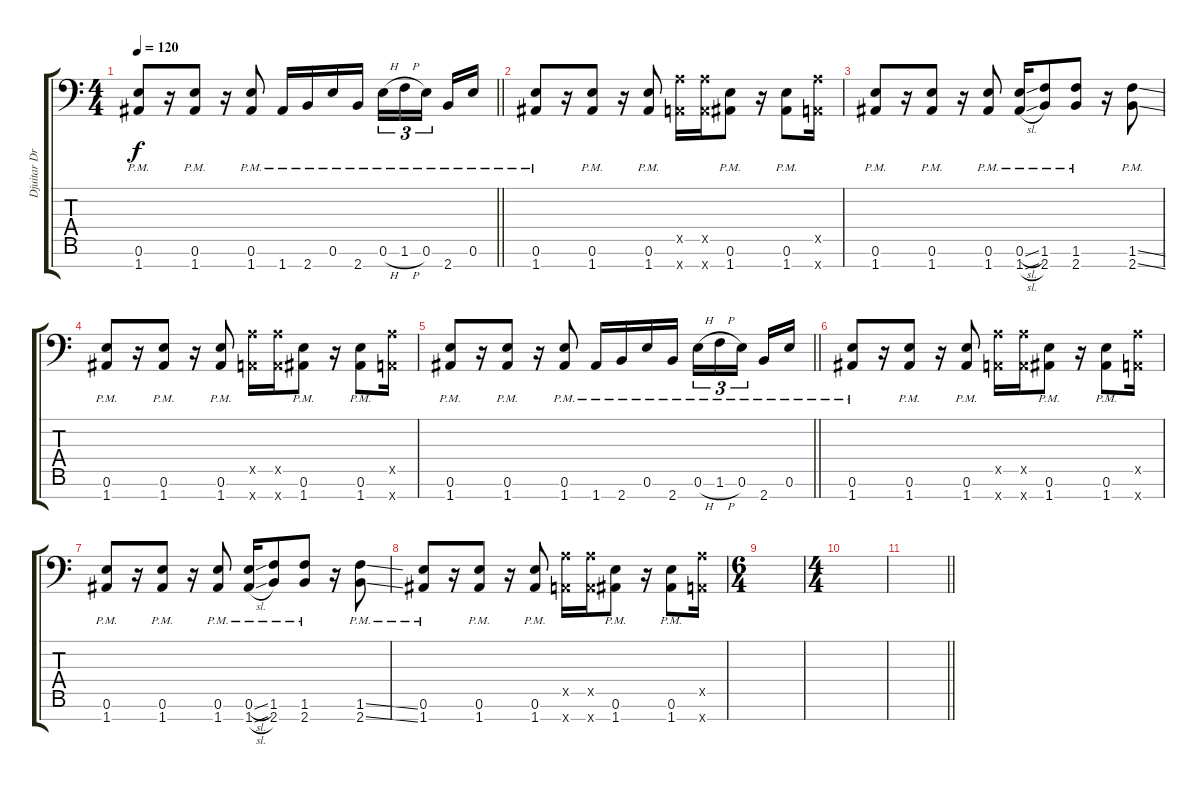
\track ("Djuitar Dropped A" "Djuitar Dr") {instrument distortionguitar}
\staff {score tabs}
\tuning (E4 B3 G3 D3 A2 E2 A1) {hide}
\ts (4 4)
\tempo 120
\clef f4
\barLineRight lightlight
\ks c
(0.6{pm} 1.7{pm}).8{dy f} r.16 (0.6{pm} 1.7{pm}).8 r.16 (0.6{pm} 1.7{pm}).8 1.7{pm}.16 2.7{pm}.16 0.6{pm}.16 2.7{pm}.16 0.6{h pm}.16{tu (3 2)} 1.6{h pm}.16{tu (3 2)} 0.6{pm}.16{tu (3 2) beam splitsecondary} 2.7{pm}.16 0.6{pm}.16 |
(0.6{pm} 1.7{pm}).8 r.16 (0.6{pm} 1.7{pm}).8 r.16 (0.6{pm} 1.7{pm}).8 (0.5{x} 0.7{x}).16 (0.5{x} 0.7{x}).16 (0.6{pm} 1.7{pm}).8 r.16 (0.6{pm} 1.7{pm}).8 (0.5{x} 0.7{x}).16 |
(0.6{pm} 1.7{pm}).8 r.16 (0.6{pm} 1.7{pm}).8 r.16 (0.6{pm} 1.7{pm}).8 (0.6{sl pm} 1.7{sl pm}).16 (1.6{pm} 2.7{pm}).8 (1.6{pm} 2.7{pm}).8 r.16 (1.6{ss pm} 2.7{ss pm}).8 |
(0.6{pm} 1.7{pm}).8 r.16 (0.6{pm} 1.7{pm}).8 r.16 (0.6{pm} 1.7{pm}).8 (0.5{x} 0.7{x}).16 (0.5{x} 0.7{x}).16 (0.6{pm} 1.7{pm}).8 r.16 (0.6{pm} 1.7{pm}).8 (0.5{x} 0.7{x}).16 |
\barLineRight lightlight
(0.6{pm} 1.7{pm}).8 r.16 (0.6{pm} 1.7{pm}).8 r.16 (0.6{pm} 1.7{pm}).8 1.7{pm}.16 2.7{pm}.16 0.6{pm}.16 2.7{pm}.16 0.6{h pm}.16{tu (3 2)} 1.6{h pm}.16{tu (3 2)} 0.6{pm}.16{tu (3 2) beam splitsecondary} 2.7{pm}.16 0.6{pm}.16 |
(0.6{pm} 1.7{pm}).8 r.16 (0.6{pm} 1.7{pm}).8 r.16 (0.6{pm} 1.7{pm}).8 (0.5{x} 0.7{x}).16 (0.5{x} 0.7{x}).16 (0.6{pm} 1.7{pm}).8 r.16 (0.6{pm} 1.7{pm}).8 (0.5{x} 0.7{x}).16 |
(0.6{pm} 1.7{pm}).8 r.16 (0.6{pm} 1.7{pm}).8 r.16 (0.6{pm} 1.7{pm}).8 (0.6{sl pm} 1.7{sl pm}).16 (1.6{pm} 2.7{pm}).8 (1.6{pm} 2.7{pm}).8 r.16 (1.6{ss pm} 2.7{ss pm}).8 |
(0.6{pm} 1.7{pm}).8 r.16 (0.6{pm} 1.7{pm}).8 r.16 (0.6{pm} 1.7{pm}).8 (0.5{x} 0.7{x}).16 (0.5{x} 0.7{x}).16 (0.6{pm} 1.7{pm}).8 r.16 (0.6{pm} 1.7{pm}).8 (0.5{x} 0.7{x}).16 |
\ts (6 4)
|
\ts (4 4)
|
\barLineRight lightlight
